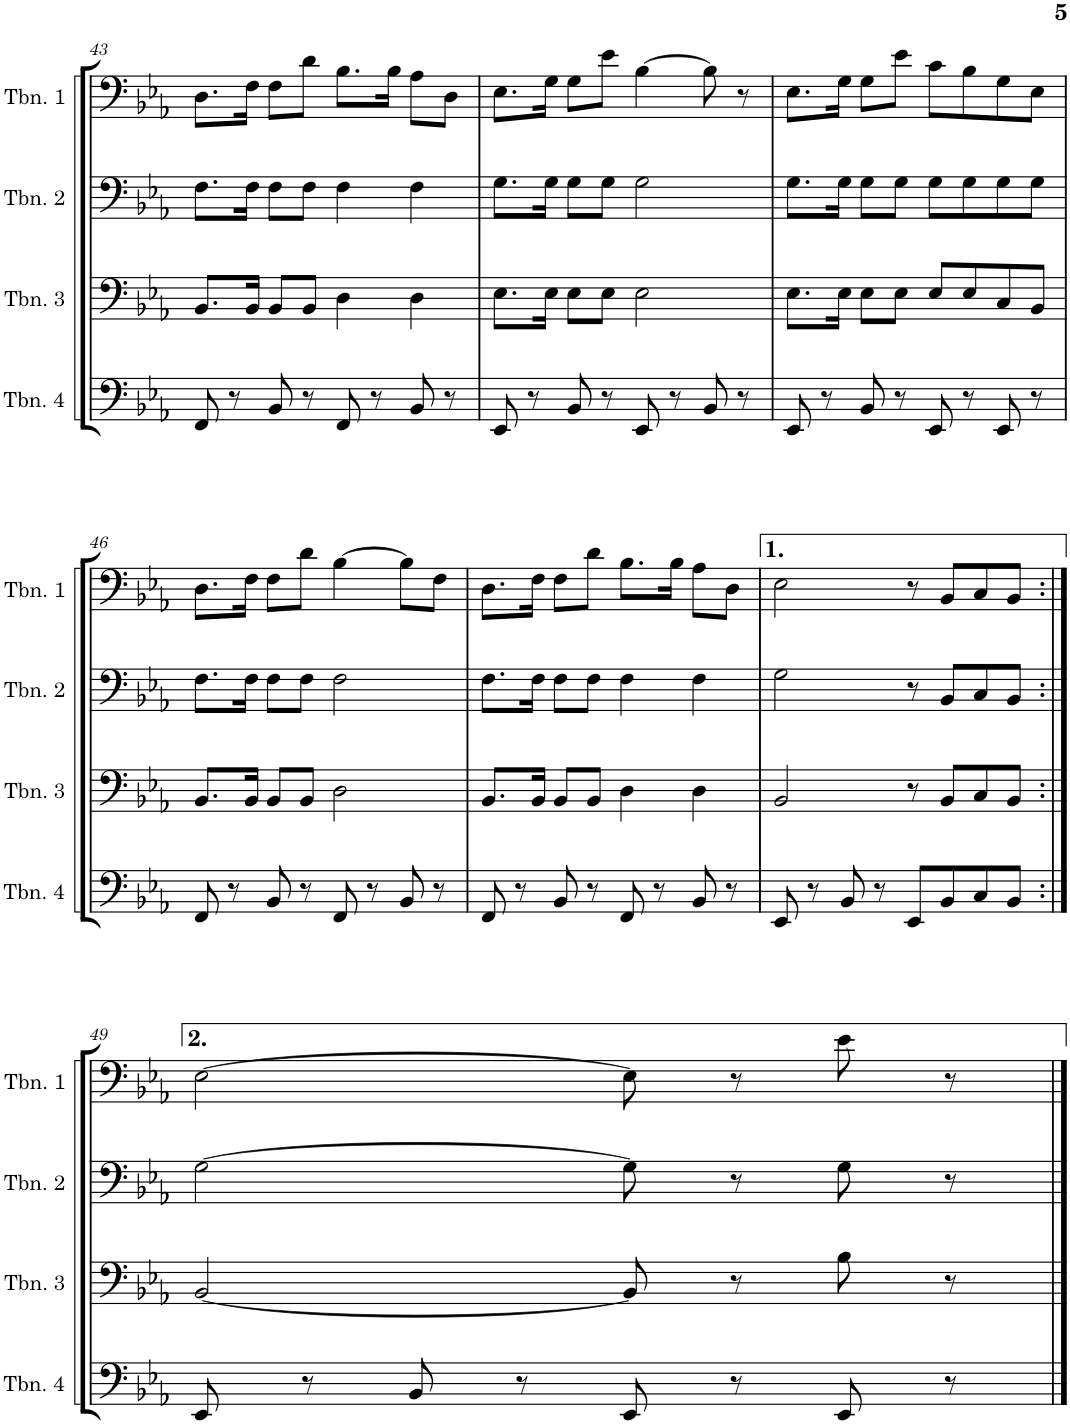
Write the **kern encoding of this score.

**kern	**kern	**kern	**kern
*part4	*part3	*part2	*part1
*staff4	*staff3	*staff2	*staff1
*I"Trombone 4	*I"Trombone 3	*I"Trombone 2	*I"Trombone 1
*I'Tbn. 4	*I'Tbn. 3	*I'Tbn. 2	*I'Tbn. 1
!!LO:PB:g=z
*clefF4	*clefF4	*clefF4	*clefF4
*k[b-e-a-]	*k[b-e-a-]	*k[b-e-a-]	*k[b-e-a-]
*M4/4	*M4/4	*M4/4	*M4/4
=43	=43	=43	=43
8FF/	8.BB-/L	8.F\L	8.D\L
8r	.	.	.
.	16BB-/Jk	16F\Jk	16F\Jk
8BB-/	8BB-/L	8F\L	8F\L
8r	8BB-/J	8F\J	8d\J
8FF/	4D\	4F\	8.B-\L
8r	.	.	.
.	.	.	16B-\Jk
8BB-/	4D\	4F\	8A-\L
8r	.	.	8D\J
=44	=44	=44	=44
8EE-/	8.E-\L	8.G\L	8.E-\L
8r	.	.	.
.	16E-\Jk	16G\Jk	16G\Jk
8BB-/	8E-\L	8G\L	8G\L
8r	8E-\J	8G\J	8e-\J
8EE-/	2E-\	2G\	[4B-\
8r	.	.	.
8BB-/	.	.	8B-\]
8r	.	.	8r
=45	=45	=45	=45
8EE-/	8.E-\L	8.G\L	8.E-\L
8r	.	.	.
.	16E-\Jk	16G\Jk	16G\Jk
8BB-/	8E-\L	8G\L	8G\L
8r	8E-\J	8G\J	8e-\J
8EE-/	8E-/L	8G\L	8c\L
8r	8E-/	8G\	8B-\
8EE-/	8C/	8G\	8G\
8r	8BB-/J	8G\J	8E-\J
!!LO:LB:g=z
=46	=46	=46	=46
8FF/	8.BB-/L	8.F\L	8.D\L
8r	.	.	.
.	16BB-/Jk	16F\Jk	16F\Jk
8BB-/	8BB-/L	8F\L	8F\L
8r	8BB-/J	8F\J	8d\J
8FF/	2D\	2F\	[4B-\
8r	.	.	.
8BB-/	.	.	8B-\L]
8r	.	.	8F\J
=47	=47	=47	=47
8FF/	8.BB-/L	8.F\L	8.D\L
8r	.	.	.
.	16BB-/Jk	16F\Jk	16F\Jk
8BB-/	8BB-/L	8F\L	8F\L
8r	8BB-/J	8F\J	8d\J
8FF/	4D\	4F\	8.B-\L
8r	.	.	.
.	.	.	16B-\Jk
8BB-/	4D\	4F\	8A-\L
8r	.	.	8D\J
=48	=48	=48	=48
8EE-/	2BB-/	2G\	2E-\
8r	.	.	.
8BB-/	.	.	.
8r	.	.	.
8EE-/L	8r	8r	8r
8BB-/	8BB-/L	8BB-/L	8BB-/L
8C/	8C/	8C/	8C/
8BB-/J	8BB-/J	8BB-/J	8BB-/J
!!LO:LB:g=z
=49:|!	=49:|!	=49:|!	=49:|!
8EE-/	[2BB-/	[2G\	[2E-\
8r	.	.	.
8BB-/	.	.	.
8r	.	.	.
8EE-/	8BB-/]	8G\]	8E-\]
8r	8r	8r	8r
8EE-/	8B-\	8G\	8e-\
8r	8r	8r	8r
==	==	==	==
*-	*-	*-	*-
